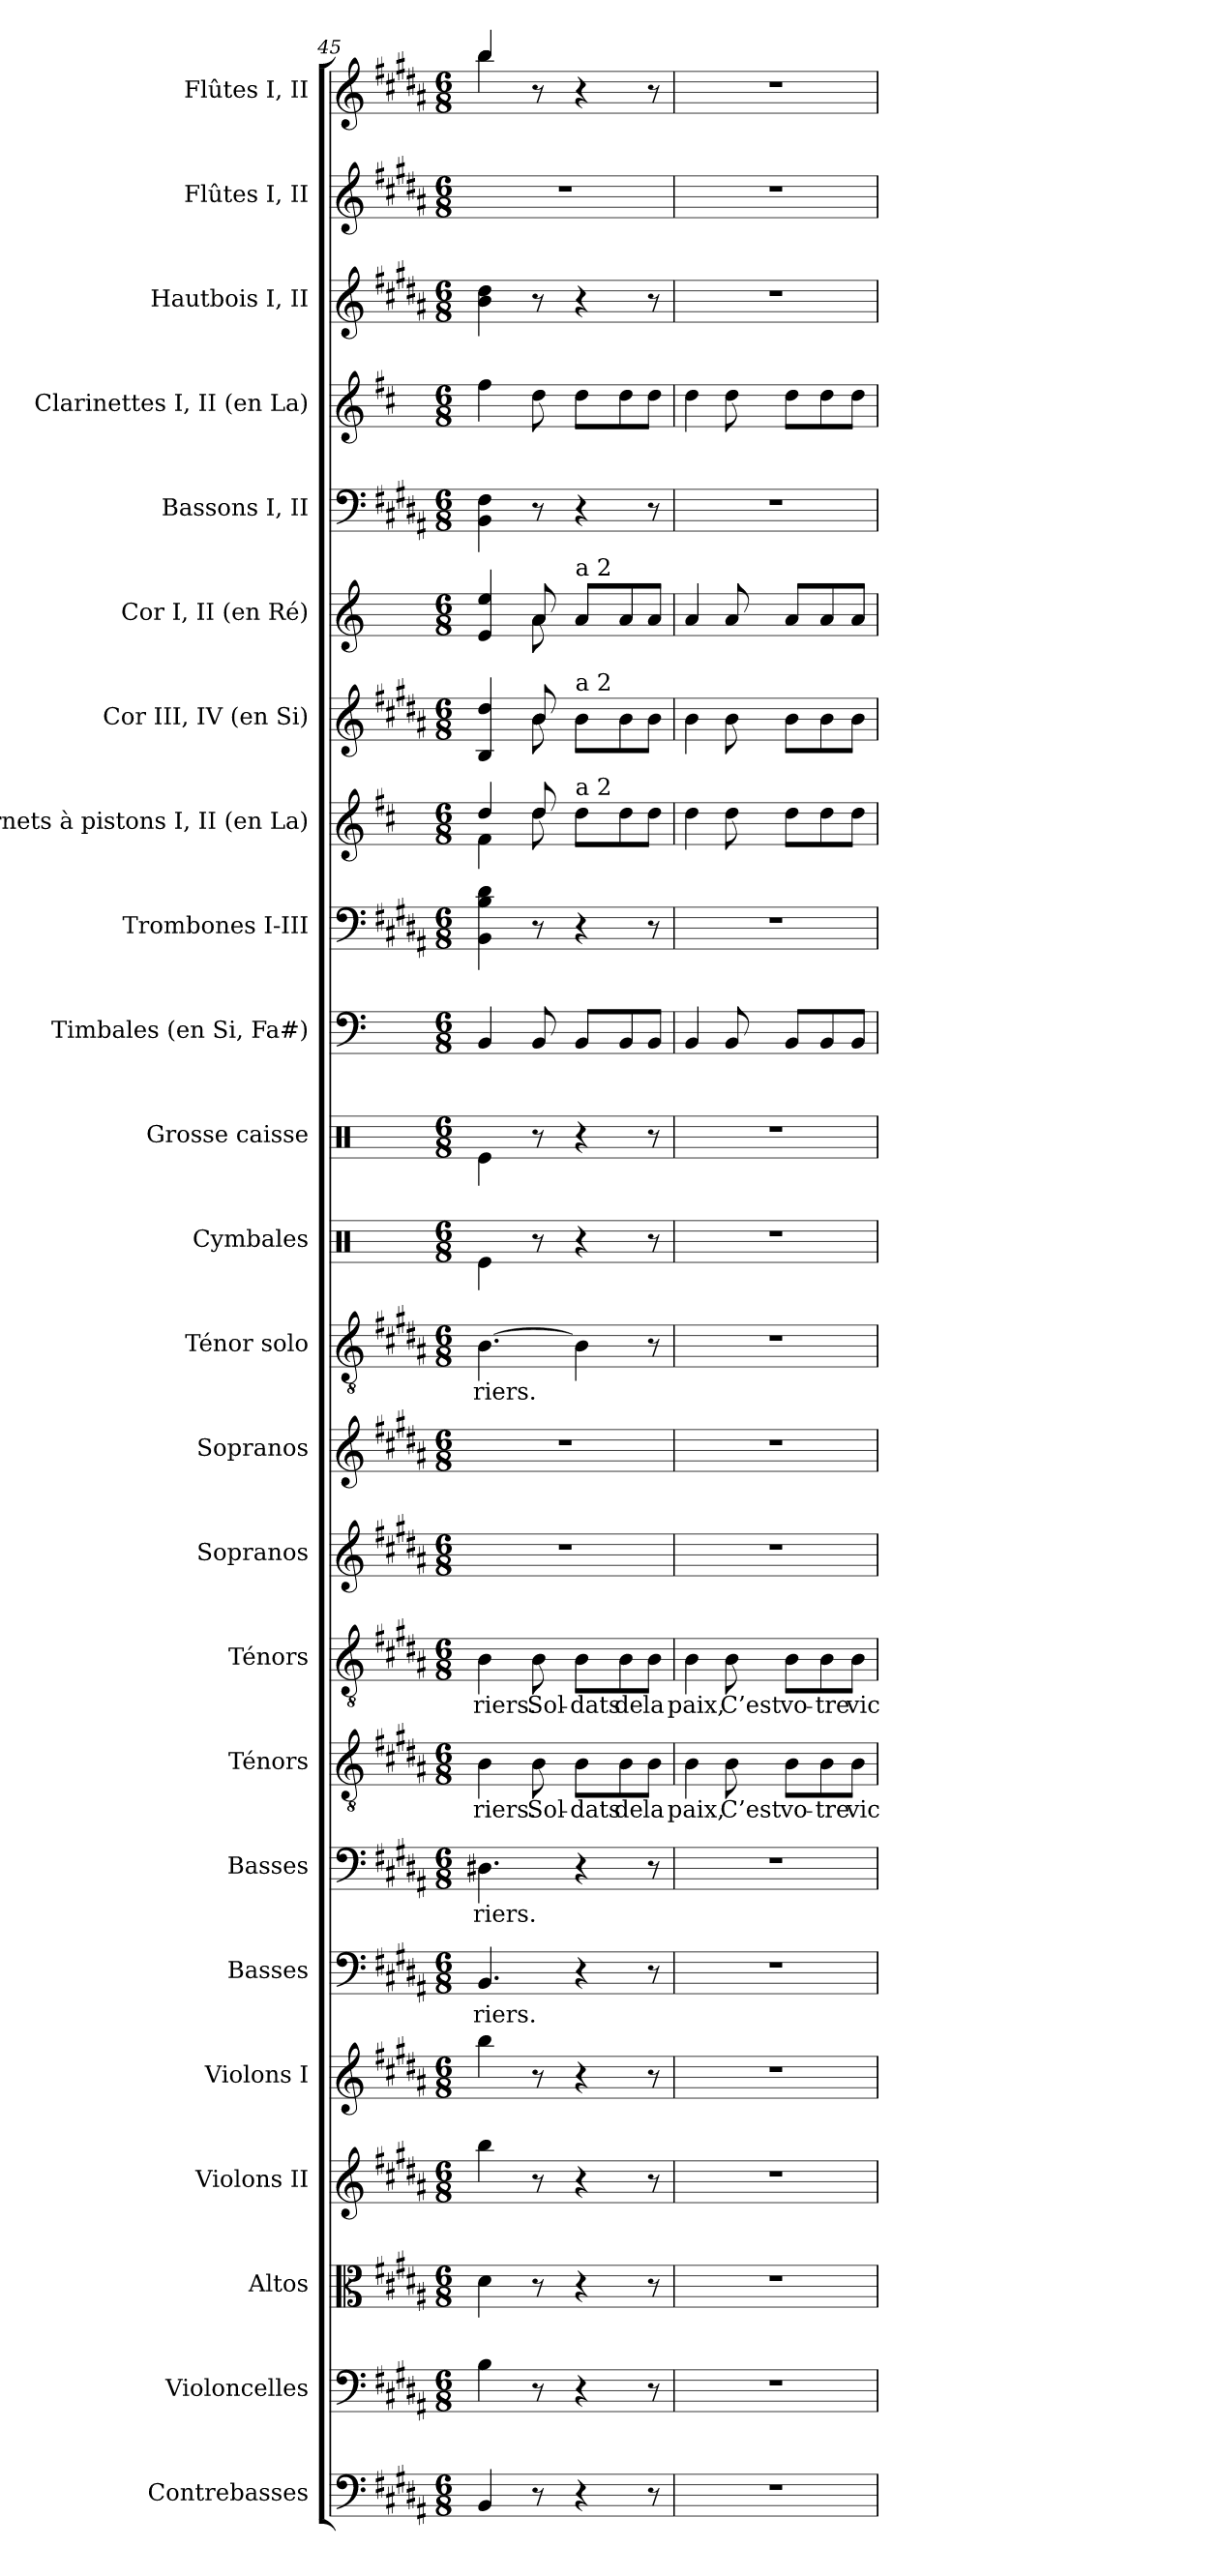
**kern	**kern	**kern	**kern	**kern	**kern	**text	**kern	**text	**kern	**text	**kern	**text	**kern	**kern	**kern	**text	**kern	**kern	**kern	**kern	**kern	**kern	**kern	**kern	**kern	**kern	**kern	**kern
*part24	*part23	*part22	*part21	*part20	*part19	*part19	*part18	*part18	*part17	*part17	*part16	*part16	*part15	*part14	*part13	*part13	*part12	*part11	*part10	*part9	*part8	*part7	*part6	*part5	*part4	*part3	*part2	*part1
*staff24	*staff23	*staff22	*staff21	*staff20	*staff19	*staff19	*staff18	*staff18	*staff17	*staff17	*staff16	*staff16	*staff15	*staff14	*staff13	*staff13	*staff12	*staff11	*staff10	*staff9	*staff8	*staff7	*staff6	*staff5	*staff4	*staff3	*staff2	*staff1
*I"Contrebasses	*I"Violoncelles	*I"Altos	*I"Violons II	*I"Violons I	*I"Basses	*	*I"Basses	*	*I"Ténors	*	*I"Ténors	*	*I"Sopranos	*I"Sopranos	*I"Ténor solo	*	*I"Cymbales	*I"Grosse caisse	*I"Timbales (en Si, Fa#)	*I"Trombones I-III	*I"Cornets à pistons I, II (en La)	*I"Cor III, IV (en Si)	*I"Cor I, II (en Ré)	*I"Bassons I, II	*I"Clarinettes I, II (en La)	*I"Hautbois I, II	*I"Flûtes I, II	*I"Flûtes I, II
*I'Cb.	*I'Vlles	*I'Altos	*I'Vns II	*I'Vns I	*I'Basses	*	*I'Basses	*	*I'Tén.	*	*I'Tén.	*	*I'Sopr.	*I'Sopr.	*I'Tén. solo	*	*I'Cym.	*I'G. c.	*I'Timb.	*I'Trb.	*I'C.à p. (La)	*I'Cor (Si)	*I'Cor (Ré)	*I'Bns	*I'Cl. (La)	*I'Hb.	*I'Fl.	*I'Fl.
*clefF4	*clefF4	*clefC3	*clefG2	*clefG2	*clefF4	*	*clefF4	*	*clefGv2	*	*clefGv2	*	*clefG2	*clefG2	*clefGv2	*	*clefX	*clefX	*clefF4	*clefF4	*clefG2	*clefG2	*clefG2	*clefF4	*clefG2	*clefG2	*clefG2	*clefG2
*ITrd7c12	*	*	*	*	*	*	*	*	*ITrd7c12	*	*ITrd7c12	*	*	*	*ITrd7c12	*	*	*	*	*	*ITrd2c3	*ITrd8c13	*ITrd6c10	*	*ITrd2c3	*	*	*
*k[f#c#g#d#a#]	*k[f#c#g#d#a#]	*k[f#c#g#d#a#]	*k[f#c#g#d#a#]	*k[f#c#g#d#a#]	*k[f#c#g#d#a#]	*	*k[f#c#g#d#a#]	*	*k[f#c#g#d#a#]	*	*k[f#c#g#d#a#]	*	*k[f#c#g#d#a#]	*k[f#c#g#d#a#]	*k[f#c#g#d#a#]	*	*k[]	*k[]	*k[]	*k[f#c#g#d#a#]	*k[f#c#g#d#a#]	*k[f#c#g#d#a#]	*k[f#c#]	*k[f#c#g#d#a#]	*k[f#c#g#d#a#]	*k[f#c#g#d#a#]	*k[f#c#g#d#a#]	*k[f#c#g#d#a#]
*B:	*B:	*B:	*B:	*B:	*B:	*	*B:	*	*B:	*	*B:	*	*B:	*B:	*B:	*	*C:	*C:	*C:	*B:	*B:	*B:	*D:	*B:	*B:	*B:	*B:	*B:
*M6/8	*M6/8	*M6/8	*M6/8	*M6/8	*M6/8	*	*M6/8	*	*M6/8	*	*M6/8	*	*M6/8	*M6/8	*M6/8	*	*M6/8	*M6/8	*M6/8	*M6/8	*M6/8	*M6/8	*M6/8	*M6/8	*M6/8	*M6/8	*M6/8	*M6/8
=45	=45	=45	=45	=45	=45	=45	=45	=45	=45	=45	=45	=45	=45	=45	=45	=45	=45	=45	=45	=45	=45	=45	=45	=45	=45	=45	=45	=45
!	!	!	!	!	!	!LO:LY:b:color=#000000	!	!	!	!	!	!	!	!	!	!	!	!	!	!	!	!	!	!	!	!	!	!
!	!	!	!	!	!	!	!	!LO:LY:b:color=#000000	!	!	!	!	!	!	!	!	!	!	!	!	!	!	!	!	!	!	!	!
!	!	!	!	!	!	!	!	!	!	!LO:LY:b:color=#000000	!	!	!	!	!	!	!	!	!	!	!	!	!	!	!	!	!	!
!	!	!	!	!	!	!	!	!	!	!	!	!LO:LY:b:color=#000000	!LO:N:vis=1	!LO:N:vis=1	!	!	!	!	!	!	!	!	!	!	!	!	!	!
!	!	!	!	!	!	!	!	!	!	!	!	!	!	!	!	!LO:LY:b:color=#000000	!	!	!	!	!	!	!	!	!	!	!LO:N:vis=1	!
*	*	*	*	*	*	*	*	*	*	*	*	*	*	*	*	*	*	*	*	*	*^	*^	*^	*	*	*	*	*^
4BBBi/	4Bi\	4d#i\	4bbi\	4bbi\	4.BBi/	-riers.	4.D#Xi\	-riers.	4BBi\	-riers.	4BBi\	-riers.	2.r	2.r	[>4.BBi\	-riers.	4Rei\	4Rei\	4BBi/	4BBi\ 4Bi 4d#i	4bi/	4d#i\	4BBi/ 4d#i	4ryy	4F#i/ 4f#i	4ryy	4BBi\ 4F#i	4dd#i\	4bi\ 4dd#i	2.r	4bbi/	4bbi\
!	!	!	!	!	!	!	!	!	!	!LO:LY:b:color=#000000	!	!	!	!	!	!	!	!	!	!	!	!	!	!	!	!	!	!	!	!	!	!
!	!	!	!	!	!	!	!	!	!	!	!	!LO:LY:b:color=#000000	!	!	!	!	!	!	!	!	!	!	!	!	!	!	!	!	!	!	!	!
8r	8r	8r	8r	8r	.	.	.	.	8BBi\	Sol-	8BBi\	Sol-	.	.	.	.	8r	8r	8BBi/	8r	8bi/	8bi\	8Bi/	8Bi\	8Bi/	8Bi\	8r	8bi\	8r	.	8r	2ryy
!	!	!	!	!	!	!	!	!	!	!LO:LY:b:color=#000000	!	!	!	!	!	!	!	!	!	!	!	!	!	!	!	!	!	!	!	!	!	!
!	!	!	!	!	!	!	!	!	!	!	!	!	!	!	!	!	!	!	!	!	!	!	!	!	!LO:TX:a:t=a 2	!	!	!	!	!	!	!
!	!	!	!	!	!	!	!	!	!	!	!	!	!	!	!	!	!	!	!	!	!	!	!LO:TX:a:t=a 2	!	!	!	!	!	!	!	!	!
!	!	!	!	!	!	!	!	!	!	!	!	!	!	!	!	!	!	!	!	!	!LO:TX:a:t=a 2	!	!	!	!	!	!	!	!	!	!	!
!	!	!	!	!	!	!	!	!	!	!	!	!LO:LY:b:color=#000000	!	!	!	!	!	!	!	!	!	!	!	!	!	!	!	!	!	!	!	!
4r	4r	4r	4r	4r	4r	.	4r	.	8BBi\L	-dats	8BBi\L	-dats	.	.	4BBi\]	.	4r	4r	8BBi/L	4r	8bi\L	4.ryy	8Bi\L	4.ryy	8Bi/L	4.ryy	4r	8bi\L	4r	.	4r	.
!	!	!	!	!	!	!	!	!	!	!LO:LY:b:color=#000000	!	!	!	!	!	!	!	!	!	!	!	!	!	!	!	!	!	!	!	!	!	!
!	!	!	!	!	!	!	!	!	!	!	!	!LO:LY:b:color=#000000	!	!	!	!	!	!	!	!	!	!	!	!	!	!	!	!	!	!	!	!
.	.	.	.	.	.	.	.	.	8BBi\	de	8BBi\	de	.	.	.	.	.	.	8BBi/	.	8bi\	.	8Bi\	.	8Bi/	.	.	8bi\	.	.	.	.
!	!	!	!	!	!	!	!	!	!	!LO:LY:b:color=#000000	!	!	!	!	!	!	!	!	!	!	!	!	!	!	!	!	!	!	!	!	!	!
!	!	!	!	!	!	!	!	!	!	!	!	!LO:LY:b:color=#000000	!	!	!	!	!	!	!	!	!	!	!	!	!	!	!	!	!	!	!	!
8r	8r	8r	8r	8r	8r	.	8r	.	8BBi\J	la	8BBi\J	la	.	.	8r	.	8r	8r	8BBi/J	8r	8bi\J	.	8Bi\J	.	8Bi/J	.	8r	8bi\J	8r	.	8r	.
*	*	*	*	*	*	*	*	*	*	*	*	*	*	*	*	*	*	*	*	*	*v	*v	*	*	*v	*v	*	*	*	*	*v	*v
*	*	*	*	*	*	*	*	*	*	*	*	*	*	*	*	*	*	*	*	*	*	*v	*v	*	*	*	*	*	*
=46	=46	=46	=46	=46	=46	=46	=46	=46	=46	=46	=46	=46	=46	=46	=46	=46	=46	=46	=46	=46	=46	=46	=46	=46	=46	=46	=46	=46
!LO:N:vis=1	!LO:N:vis=1	!LO:N:vis=1	!LO:N:vis=1	!LO:N:vis=1	!LO:N:vis=1	!	!LO:N:vis=1	!	!	!	!	!	!	!	!	!	!	!	!	!	!	!	!	!	!	!	!	!
!	!	!	!	!	!	!	!	!	!	!LO:LY:b:color=#000000	!	!	!	!	!	!	!	!	!	!	!	!	!	!	!	!	!	!
!	!	!	!	!	!	!	!	!	!	!	!	!LO:LY:b:color=#000000	!LO:N:vis=1	!LO:N:vis=1	!LO:N:vis=1	!	!LO:N:vis=1	!LO:N:vis=1	!	!LO:N:vis=1	!	!	!	!LO:N:vis=1	!	!LO:N:vis=1	!LO:N:vis=1	!LO:N:vis=1
2.r	2.r	2.r	2.r	2.r	2.r	.	2.r	.	4BBi\	paix,	4BBi\	paix,	2.r	2.r	2.r	.	2.r	2.r	4BBi/	2.r	4bi\	4Bi\	4Bi/	2.r	4bi\	2.r	2.r	2.r
!	!	!	!	!	!	!	!	!	!	!LO:LY:b:color=#000000	!	!	!	!	!	!	!	!	!	!	!	!	!	!	!	!	!	!
!	!	!	!	!	!	!	!	!	!	!	!	!LO:LY:b:color=#000000	!	!	!	!	!	!	!	!	!	!	!	!	!	!	!	!
.	.	.	.	.	.	.	.	.	8BBi\	C’est	8BBi\	C’est	.	.	.	.	.	.	8BBi/	.	8bi\	8Bi\	8Bi/	.	8bi\	.	.	.
!	!	!	!	!	!	!	!	!	!	!LO:LY:b:color=#000000	!	!	!	!	!	!	!	!	!	!	!	!	!	!	!	!	!	!
!	!	!	!	!	!	!	!	!	!	!	!	!LO:LY:b:color=#000000	!	!	!	!	!	!	!	!	!	!	!	!	!	!	!	!
.	.	.	.	.	.	.	.	.	8BBi\L	vo-	8BBi\L	vo-	.	.	.	.	.	.	8BBi/L	.	8bi\L	8Bi\L	8Bi/L	.	8bi\L	.	.	.
!	!	!	!	!	!	!	!	!	!	!LO:LY:b:color=#000000	!	!	!	!	!	!	!	!	!	!	!	!	!	!	!	!	!	!
!	!	!	!	!	!	!	!	!	!	!	!	!LO:LY:b:color=#000000	!	!	!	!	!	!	!	!	!	!	!	!	!	!	!	!
.	.	.	.	.	.	.	.	.	8BBi\	-tre	8BBi\	-tre	.	.	.	.	.	.	8BBi/	.	8bi\	8Bi\	8Bi/	.	8bi\	.	.	.
!	!	!	!	!	!	!	!	!	!	!LO:LY:b:color=#000000	!	!	!	!	!	!	!	!	!	!	!	!	!	!	!	!	!	!
!	!	!	!	!	!	!	!	!	!	!	!	!LO:LY:b:color=#000000	!	!	!	!	!	!	!	!	!	!	!	!	!	!	!	!
.	.	.	.	.	.	.	.	.	8BBi\J	vic-	8BBi\J	vic-	.	.	.	.	.	.	8BBi/J	.	8bi\J	8Bi\J	8Bi/J	.	8bi\J	.	.	.
=	=	=	=	=	=	=	=	=	=	=	=	=	=	=	=	=	=	=	=	=	=	=	=	=	=	=	=	=
*-	*-	*-	*-	*-	*-	*-	*-	*-	*-	*-	*-	*-	*-	*-	*-	*-	*-	*-	*-	*-	*-	*-	*-	*-	*-	*-	*-	*-
